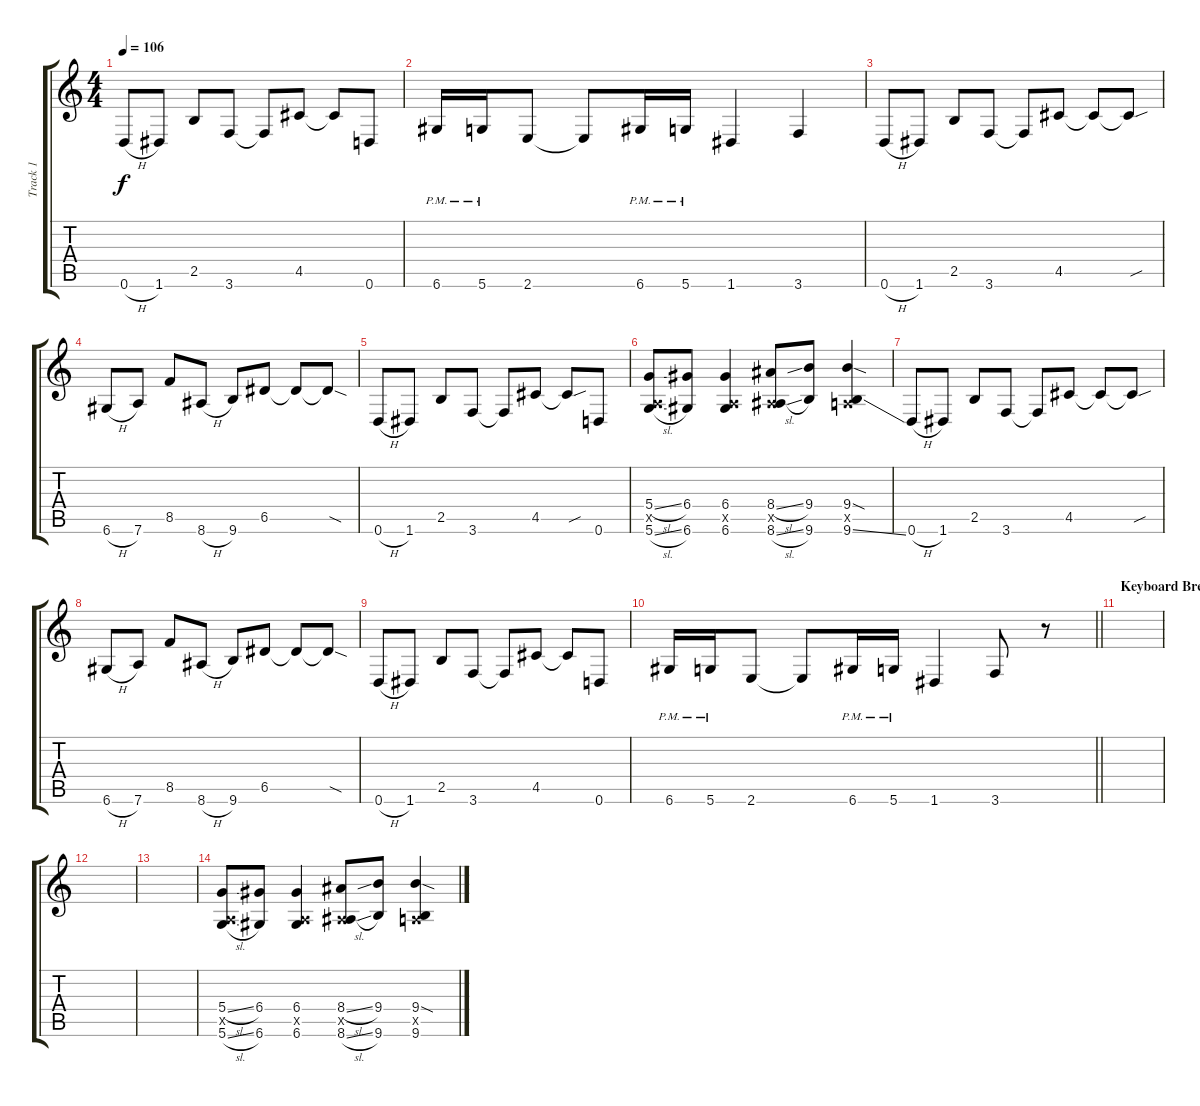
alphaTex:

\track ("Track 1" "Track 1") {instrument distortionguitar}
\staff {score tabs}
\tuning (E4 A3 F3 D3 A2 D2) {hide}
\ts (4 4)
\tempo 106
\clef g2
\ks c
0.6{h}.8{dy f} 1.6.8 2.5.8 3.6.8 3.6{t}.8 4.5.8 4.5{t}.8 0.6.8 |
6.6{pm}.16 5.6{pm}.16 2.6.8 2.6{t}.8 6.6{pm}.16 5.6{pm}.16 1.6.4 3.6.4 |
0.6{h}.8 1.6.8 2.5.8 3.6.8 3.6{t}.8 4.5.8 4.5{t}.8 4.5{sou t}.8 |
6.6{h}.8 7.6.8 8.5.8 8.6{h}.8 9.6.8 6.5.8 6.5{t}.8 6.5{sod t}.8 |
0.6{h}.8 1.6.8 2.5.8 3.6.8 3.6{t}.8 4.5.8 4.5{sou t}.8 0.6.8 |
(5.4{sl} 0.5{x} 5.6{sl}).8 (6.4 6.6).8 (6.4 0.5{x} 6.6).4 (8.4{sl} 0.5{x} 8.6{sl}).8 (9.4 9.6).8 (9.4{sod} 0.5{x} 9.6{ss}).4 |
0.6{h}.8 1.6.8 2.5.8 3.6.8 3.6{t}.8 4.5.8 4.5{t}.8 4.5{sou t}.8 |
6.6{h}.8 7.6.8 8.5.8 8.6{h}.8 9.6.8 6.5.8 6.5{t}.8 6.5{sod t}.8 |
0.6{h}.8 1.6.8 2.5.8 3.6.8 3.6{t}.8 4.5.8 4.5{t}.8 0.6.8 |
\barLineRight lightlight
6.6{pm}.16 5.6{pm}.16 2.6.8 2.6{t}.8 6.6{pm}.16 5.6{pm}.16 1.6.4 3.6.8 r.8 |
\section ("" "Keyboard Break")
|
|
|
(5.4{sl} 0.5{x} 5.6{sl}).8 (6.4 6.6).8 (6.4 0.5{x} 6.6).4 (8.4{sl} 0.5{x} 8.6{sl}).8 (9.4 9.6).8 (9.4{sod} 0.5{x} 9.6).4
